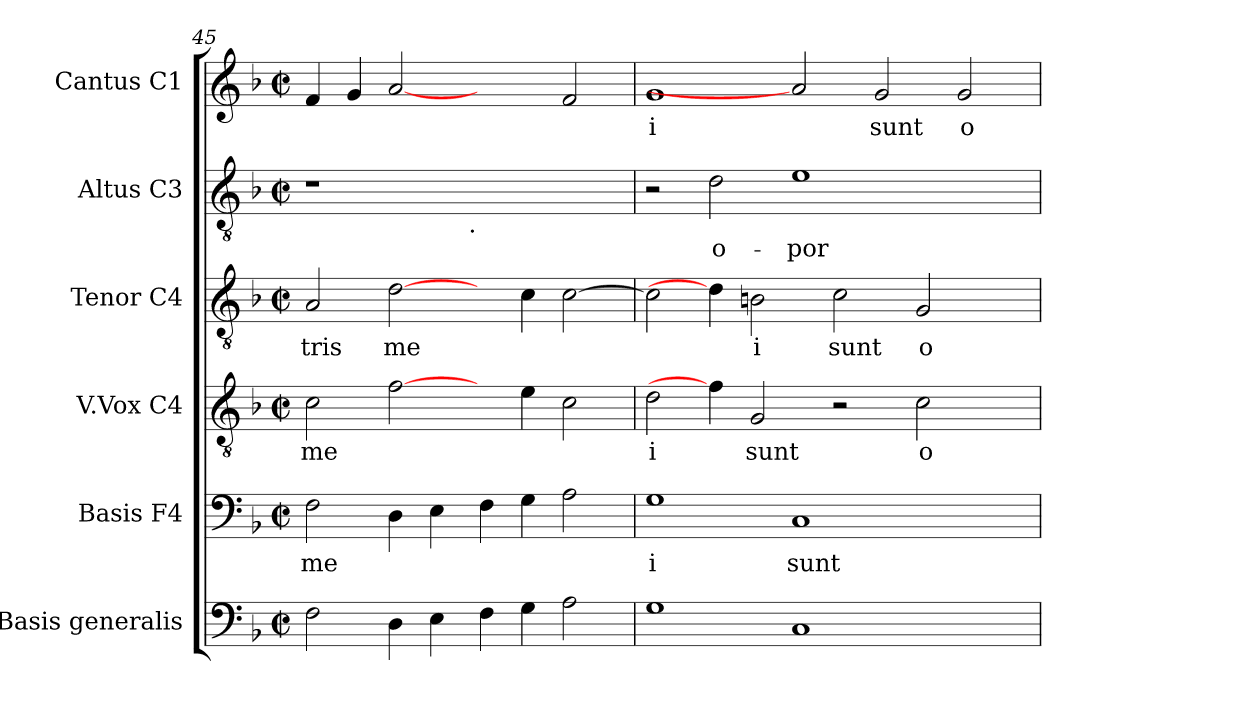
**kern	**kern	**text	**kern	**text	**kern	**text	**kern	**text	**kern	**text
*part6	*part5	*part5	*part4	*part4	*part3	*part3	*part2	*part2	*part1	*part1
*staff6	*staff5	*staff5	*staff4	*staff4	*staff3	*staff3	*staff2	*staff2	*staff1	*staff1
*I"Basis  generalis	*I"Basis  F4	*	*I"V.Vox  C4	*	*I"Tenor  C4	*	*I"Altus  C3	*	*I"Cantus  C1	*
*	*I'B	*	*	*	*I'T	*	*I'A	*	*I'C	*
*clefF4	*clefF4	*	*clefGv2	*	*clefGv2	*	*clefGv2	*	*clefG2	*
*k[b-]	*k[b-]	*	*k[b-]	*	*k[b-]	*	*k[b-]	*	*k[b-]	*
*F:	*F:	*	*F:	*	*F:	*	*F:	*	*F:	*
*M2/2	*M2/2	*	*M2/2	*	*M2/2	*	*M2/2	*	*M2/2	*
*met(c|)	*met(c|)	*	*met(c|)	*	*met(c|)	*	*met(c|)	*	*met(c|)	*
=45	=45	=45	=45	=45	=45	=45	=45	=45	=45	=45
!	!	!LO:LY:b:cj	!	!LO:LY:b:cj	!	!LO:LY:b:cj	!	!	!	!LO:LY:b:cj
*	*	*	*	*	*	*	*^	*	*	*
2F\	2F\	me-	2c\	me-	2A/	-tris	1r	2ryy	.	4f/	--
!	!	!	!	!	!	!	!	!	!	!	!LO:LY:b:cj
.	.	.	.	.	.	.	.	.	.	4g/	--
!	!	!LO:LY:b:cj	!	!LO:LY:b:cj	!	!LO:LY:b:cj	!	!	!	!	!LO:LY:b:cj
4D\	4D\	--	[2f\	--	[2d\	me-	.	4...ryy	.	[2a	--
!	!	!LO:LY:b:cj	!	!	!	!	!	!	!	!	!
4E\	4E\	--	.	.	.	.	.	.	.	.	.
!	!	!	!	!	!	!	!	!LO:TX:b:t=.	!	!	!
.	.	.	.	.	.	.	.	1ryy	.	.	.
!	!	!LO:LY:b:cj	!	!	!	!	!	!	!	!	!
4F\	4F\	--	4ryy	.	4ryy	.	1ryy	.	.	2ryy	.
!	!	!LO:LY:b:cj	!	!LO:LY:b:cj	!	!LO:LY:b:cj	!	!	!	!	!
4G\	4G\	--	4e\	--	4c\	--	.	.	.	.	.
!	!	!LO:LY:b:cj	!	!LO:LY:b:cj	!	!LO:LY:b:cj	!	!	!	!	!LO:LY:b:cj
2A\	2A\	--	2c\	--	[>2c\	--	.	.	.	2f/	--
.	.	.	.	.	.	.	.	32ryy	.	.	.
=46	=46	=46	=46	=46	=46	=46	=46	=46	=46	=46	=46
!	!	!LO:LY:b:cj	!	!LO:LY:b:cj	!	!LO:LY:b:cj	!	!	!	!	!LO:LY:b:cj
*	*	*	*	*	*	*	*v	*v	*	*	*
1G	1G	-i	2d\	-i	2c\]	--	2r	.	1g	-i
!	!	!	!	!	!	!	!	!LO:LY:b:cj	!	!
.	.	.	4f\]	.	4d\]	.	2d\	o-	.	.
!	!	!	!	!LO:LY:b:cj	!	!LO:LY:b:cj	!	!	!	!
.	.	.	2G/	sunt	2Bn\	-i	.	.	.	.
!	!	!LO:LY:b:cj	!	!	!	!	!	!LO:LY:b:cj	!	!
1C	1C	sunt	.	.	.	.	1e	-por-	2a]	.
!	!	!	!	!	!	!LO:LY:b:cj	!	!	!	!
.	.	.	2r	.	2c\	sunt	.	.	.	.
!	!	!	!	!	!	!	!	!	!	!LO:LY:b:cj
.	.	.	.	.	.	.	.	.	2g/	sunt
!	!	!	!	!LO:LY:b:cj	!	!LO:LY:b:cj	!	!	!	!
.	.	.	2c\	o-	2G/	o-	.	.	.	.
!	!	!	!	!	!	!	!	!	!	!LO:LY:b:cj
2ryy	2ryy	.	.	.	.	.	2ryy	.	2g/	o-
.	.	.	4ryy	.	4ryy	.	.	.	.	.
=	=	=	=	=	=	=	=	=	=	=
*-	*-	*-	*-	*-	*-	*-	*-	*-	*-	*-
